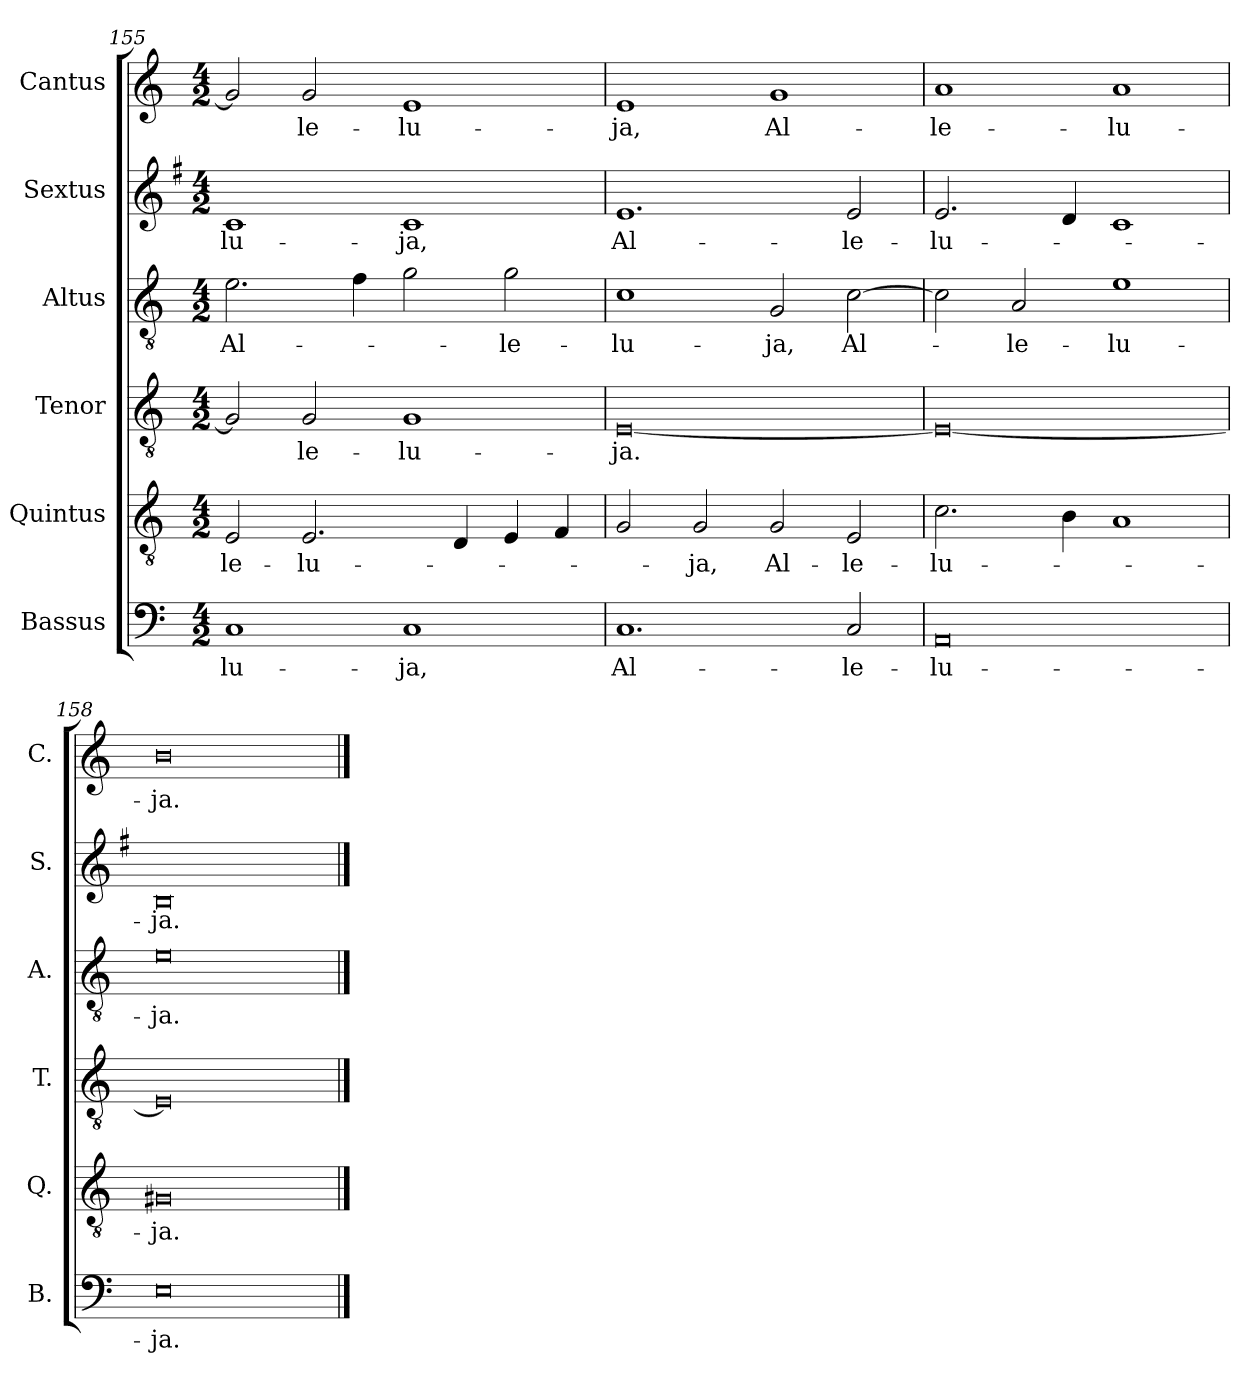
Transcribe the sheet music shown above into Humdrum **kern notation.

**kern	**text	**kern	**text	**kern	**text	**kern	**text	**kern	**text	**kern	**text
*part6	*part6	*part5	*part5	*part4	*part4	*part3	*part3	*part2	*part2	*part1	*part1
*staff6	*staff6	*staff5	*staff5	*staff4	*staff4	*staff3	*staff3	*staff2	*staff2	*staff1	*staff1
*I"Bassus	*	*I"Quintus	*	*I"Tenor	*	*I"Altus	*	*I"Sextus	*	*I"Cantus	*
*I'B.	*	*I'Q.	*	*I'T.	*	*I'A.	*	*I'S.	*	*I'C.	*
*clefF4	*	*clefGv2	*	*clefGv2	*	*clefGv2	*	*clefG2	*	*clefG2	*
*k[]	*	*k[]	*	*k[]	*	*k[]	*	*k[f#]	*	*k[]	*
*M4/2	*	*M4/2	*	*M4/2	*	*M4/2	*	*M4/2	*	*M4/2	*
=155	=155	=155	=155	=155	=155	=155	=155	=155	=155	=155	=155
!	!LO:LY:b	!	!LO:LY:b	!	!	!	!LO:LY:b	!	!LO:LY:b	!	!
1C	-lu-	2E/	-le-	2G/]	.	2.e\	Al-	1c	-lu-	2g/]	.
!	!	!	!LO:LY:b	!	!LO:LY:b	!	!	!	!	!	!LO:LY:b
.	.	2.E/	-lu-	2G/	-le-	.	.	.	.	2g/	-le-
.	.	.	.	.	.	4f\	.	.	.	.	.
!	!LO:LY:b	!	!	!	!LO:LY:b	!	!	!	!LO:LY:b	!	!LO:LY:b
1C	-ja,	.	.	1G	-lu-	2g\	.	1c	-ja,	1e	-lu-
.	.	4D/	.	.	.	.	.	.	.	.	.
!	!	!	!	!	!	!	!LO:LY:b	!	!	!	!
.	.	4E/	.	.	.	2g\	-le-	.	.	.	.
.	.	4F/	.	.	.	.	.	.	.	.	.
=156	=156	=156	=156	=156	=156	=156	=156	=156	=156	=156	=156
!	!LO:LY:b	!	!	!	!LO:LY:b	!	!LO:LY:b	!	!LO:LY:b	!	!LO:LY:b
1.C	Al-	2G/	.	[0E	-ja.	1c	-lu-	1.e	Al-	1e	-ja,
!	!	!	!LO:LY:b	!	!	!	!	!	!	!	!
.	.	2G/	-ja,	.	.	.	.	.	.	.	.
!	!	!	!LO:LY:b	!	!	!	!LO:LY:b	!	!	!	!LO:LY:b
.	.	2G/	Al-	.	.	2G/	-ja,	.	.	1g	Al-
!	!LO:LY:b	!	!LO:LY:b	!	!	!	!LO:LY:b	!	!LO:LY:b	!	!
2C/	-le-	2E/	-le-	.	.	[2c\	Al-	2e/	-le-	.	.
=157	=157	=157	=157	=157	=157	=157	=157	=157	=157	=157	=157
!	!LO:LY:b	!	!LO:LY:b	!	!	!	!	!	!LO:LY:b	!	!LO:LY:b
0AA	-lu-	2.c\	-lu-	0E_	.	2c\]	.	2.e/	-lu-	1a	-le-
!	!	!	!	!	!	!	!LO:LY:b	!	!	!	!
.	.	.	.	.	.	2A/	-le-	.	.	.	.
.	.	4B\	.	.	.	.	.	4d/	.	.	.
!	!	!	!	!	!	!	!LO:LY:b	!	!	!	!LO:LY:b
.	.	1A	.	.	.	1e	-lu-	1c	.	1a	-lu-
=158	=158	=158	=158	=158	=158	=158	=158	=158	=158	=158	=158
!	!LO:LY:b	!	!LO:LY:b	!	!	!	!LO:LY:b	!	!LO:LY:b	!	!LO:LY:b
0E	-ja.	0G#X	-ja.	0E]	.	0e	-ja.	0B	-ja.	0b	-ja.
==	==	==	==	==	==	==	==	==	==	==	==
*-	*-	*-	*-	*-	*-	*-	*-	*-	*-	*-	*-
